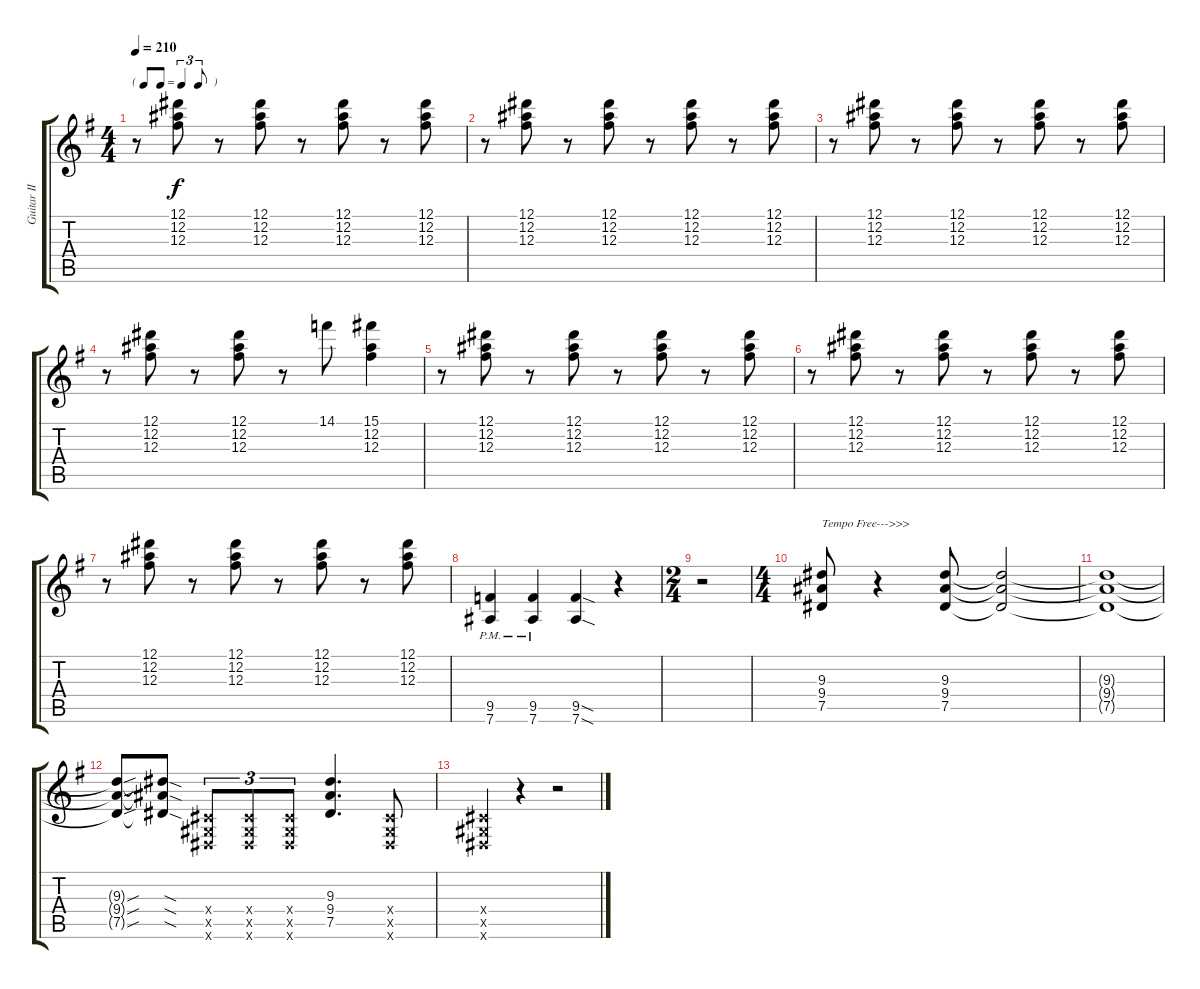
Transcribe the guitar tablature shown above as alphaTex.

\track ("Guitar II (Hitsugi)" "Guitar II ") {instrument distortionguitar}
\staff {score tabs}
\tuning (Eb4 Bb3 Gb3 Db3 Ab2 Eb2) {hide}
\ts (4 4)
\tf triplet8th
\tempo 210
\clef g2
\ks g
r.8{dy f} (12.1 12.2 12.3).8 r.8 (12.1 12.2 12.3).8 r.8 (12.1 12.2 12.3).8 r.8 (12.1 12.2 12.3).8 |
r.8 (12.1 12.2 12.3).8 r.8 (12.1 12.2 12.3).8 r.8 (12.1 12.2 12.3).8 r.8 (12.1 12.2 12.3).8 |
r.8 (12.1 12.2 12.3).8 r.8 (12.1 12.2 12.3).8 r.8 (12.1 12.2 12.3).8 r.8 (12.1 12.2 12.3).8 |
r.8 (12.1 12.2 12.3).8 r.8 (12.1 12.2 12.3).8 r.8 14.1.8 (15.1 12.2 12.3).4 |
r.8 (12.1 12.2 12.3).8 r.8 (12.1 12.2 12.3).8 r.8 (12.1 12.2 12.3).8 r.8 (12.1 12.2 12.3).8 |
r.8 (12.1 12.2 12.3).8 r.8 (12.1 12.2 12.3).8 r.8 (12.1 12.2 12.3).8 r.8 (12.1 12.2 12.3).8 |
r.8 (12.1 12.2 12.3).8 r.8 (12.1 12.2 12.3).8 r.8 (12.1 12.2 12.3).8 r.8 (12.1 12.2 12.3).8 |
(9.5{pm} 7.6{pm}).4 (9.5{pm} 7.6{pm}).4 (9.5{sod} 7.6{sod}).4 r.4 |
\ts (2 4)
r.2 |
\ts (4 4)
(9.3 9.4 7.5).8{txt "Tempo Free--->>>"} r.4 (9.3 9.4 7.5).8 (9.3{t} 9.4{t} 7.5{t}).2 |
(9.3{t} 9.4{t} 7.5{t}).1 |
(9.3{sou t} 9.4{sou t} 7.5{sou t}).8 (9.3{sod t} 9.4{sod t} 7.5{sod t}).8 (0.4{x} 0.5{x} 0.6{x}).8{tu (3 2)} (0.4{x} 0.5{x} 0.6{x}).8{tu (3 2)} (0.4{x} 0.5{x} 0.6{x}).8{tu (3 2)} (9.3 9.4 7.5).4{d} (0.4{x} 0.5{x} 0.6{x}).8 |
(0.4{x} 0.5{x} 0.6{x}).4 r.4 r.2
